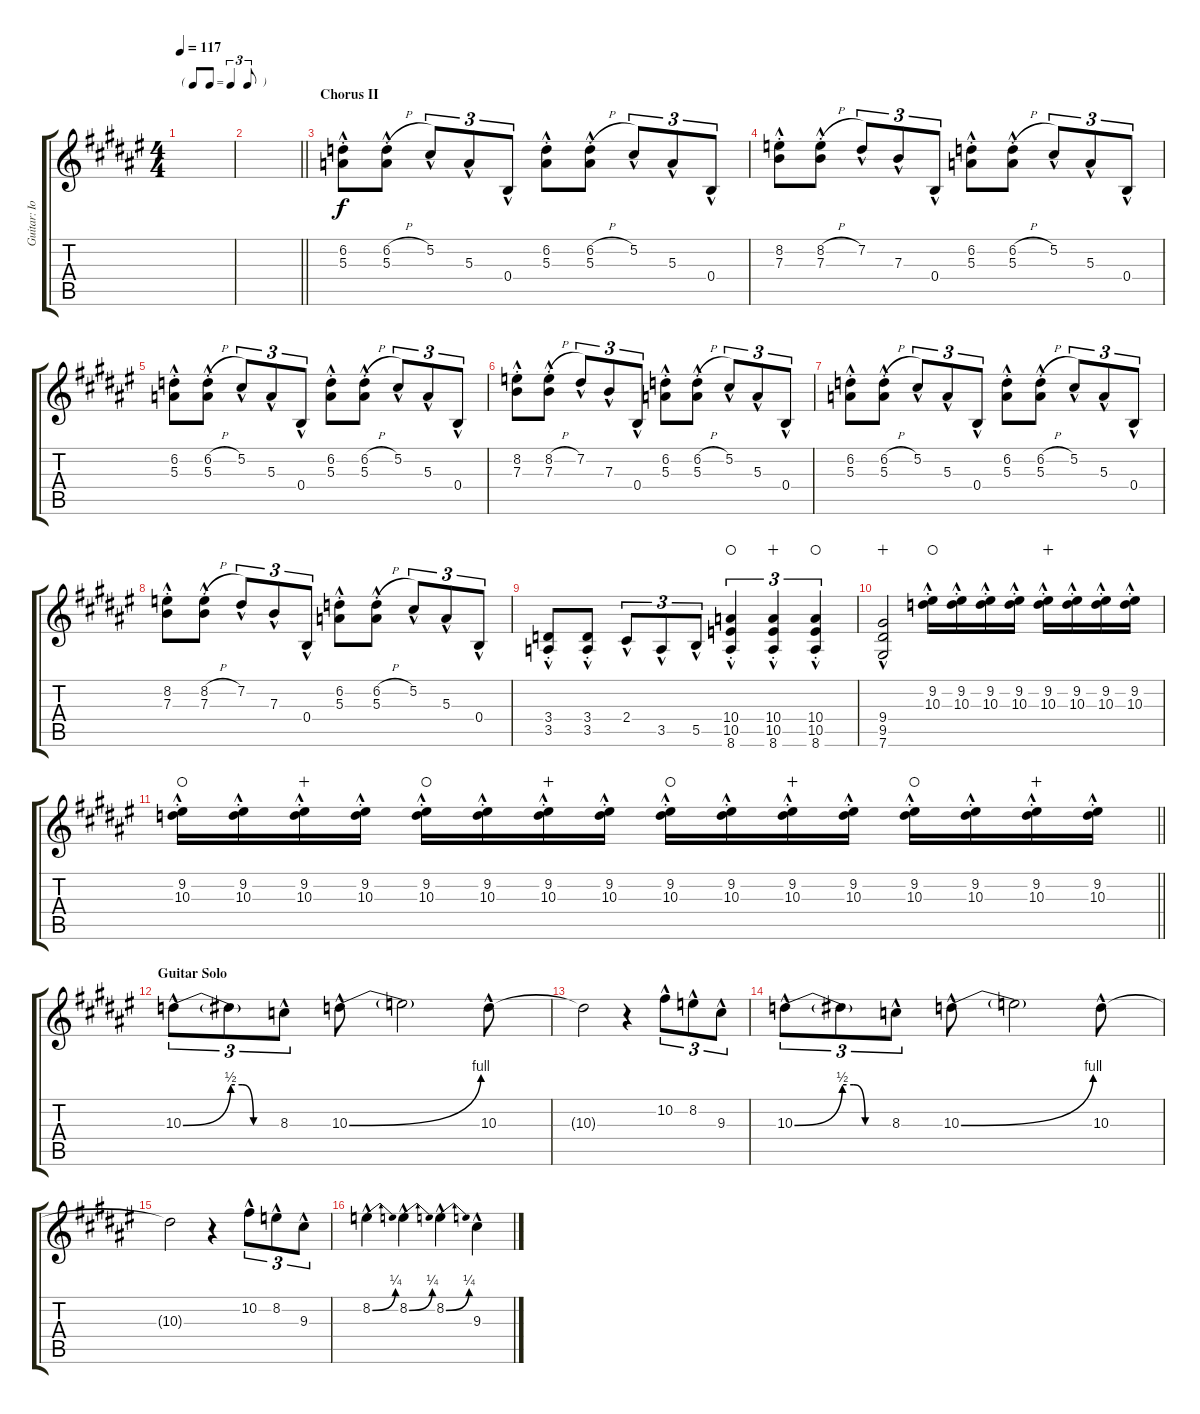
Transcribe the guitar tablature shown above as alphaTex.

\track ("Guitar: Iommi" "Guitar: Io") {instrument distortionguitar}
\staff {score tabs}
\tuning (Db4 Ab3 E3 B2 Gb2 Db2) {hide}
\ts (4 4)
\tf triplet8th
\tempo 117
\clef g2
\ks f#
|
\barLineRight lightlight
|
\section ("" "Chorus II")
(6.2{hac st} 5.3{hac st}).8 (6.2{h hac st} 5.3{hac st}).8 5.2{hac}.8{tu (3 2)} 5.3{hac}.8{tu (3 2)} 0.4{hac}.8{tu (3 2)} (6.2{hac st} 5.3{hac st}).8 (6.2{h hac st} 5.3{hac st}).8 5.2{hac}.8{tu (3 2)} 5.3{hac}.8{tu (3 2)} 0.4{hac}.8{tu (3 2)} |
(8.2{hac st} 7.3{hac st}).8 (8.2{h hac st} 7.3{hac st}).8 7.2{hac}.8{tu (3 2)} 7.3{hac}.8{tu (3 2)} 0.4{hac}.8{tu (3 2)} (6.2{hac st} 5.3{hac st}).8 (6.2{h hac st} 5.3{hac st}).8 5.2{hac}.8{tu (3 2)} 5.3{hac}.8{tu (3 2)} 0.4{hac}.8{tu (3 2)} |
(6.2{hac st} 5.3{hac st}).8 (6.2{h hac st} 5.3{hac st}).8 5.2{hac}.8{tu (3 2)} 5.3{hac}.8{tu (3 2)} 0.4{hac}.8{tu (3 2)} (6.2{hac st} 5.3{hac st}).8 (6.2{h hac st} 5.3{hac st}).8 5.2{hac}.8{tu (3 2)} 5.3{hac}.8{tu (3 2)} 0.4{hac}.8{tu (3 2)} |
(8.2{hac st} 7.3{hac st}).8 (8.2{h hac st} 7.3{hac st}).8 7.2{hac}.8{tu (3 2)} 7.3{hac}.8{tu (3 2)} 0.4{hac}.8{tu (3 2)} (6.2{hac st} 5.3{hac st}).8 (6.2{h hac st} 5.3{hac st}).8 5.2{hac}.8{tu (3 2)} 5.3{hac}.8{tu (3 2)} 0.4{hac}.8{tu (3 2)} |
(6.2{hac st} 5.3{hac st}).8 (6.2{h hac st} 5.3{hac st}).8 5.2{hac}.8{tu (3 2)} 5.3{hac}.8{tu (3 2)} 0.4{hac}.8{tu (3 2)} (6.2{hac st} 5.3{hac st}).8 (6.2{h hac st} 5.3{hac st}).8 5.2{hac}.8{tu (3 2)} 5.3{hac}.8{tu (3 2)} 0.4{hac}.8{tu (3 2)} |
(8.2{hac st} 7.3{hac st}).8 (8.2{h hac st} 7.3{hac st}).8 7.2{hac}.8{tu (3 2)} 7.3{hac}.8{tu (3 2)} 0.4{hac}.8{tu (3 2)} (6.2{hac st} 5.3{hac st}).8 (6.2{h hac st} 5.3{hac st}).8 5.2{hac}.8{tu (3 2)} 5.3{hac}.8{tu (3 2)} 0.4{hac}.8{tu (3 2)} |
(3.4{hac st} 3.5{hac st}).8 (3.4{hac st} 3.5{hac st}).8 2.4{hac}.8{tu (3 2)} 3.5{hac}.8{tu (3 2)} 5.5{hac}.8{tu (3 2)} (10.4{hac st} 10.5{hac st} 8.6{hac st}).4{tu (3 2) waho} (10.4{hac st} 10.5{hac st} 8.6{hac st}).4{tu (3 2) wahc} (10.4{hac st} 10.5{hac st} 8.6{hac st}).4{tu (3 2) waho} |
(9.4{hac} 9.5{hac} 7.6{hac}).2{wahc} (9.2{hac st} 10.3{hac st}).16{waho} (9.2{hac st} 10.3{hac st}).16 (9.2{hac st} 10.3{hac st}).16 (9.2{hac st} 10.3{hac st}).16 (9.2{hac st} 10.3{hac st}).16{wahc} (9.2{hac st} 10.3{hac st}).16 (9.2{hac st} 10.3{hac st}).16 (9.2{hac st} 10.3{hac st}).16 |
\barLineRight lightlight
(9.2{hac st} 10.3{hac st}).16{waho} (9.2{hac st} 10.3{hac st}).16 (9.2{hac st} 10.3{hac st}).16{wahc} (9.2{hac st} 10.3{hac st}).16 (9.2{hac st} 10.3{hac st}).16{waho} (9.2{hac st} 10.3{hac st}).16 (9.2{hac st} 10.3{hac st}).16{wahc} (9.2{hac st} 10.3{hac st}).16 (9.2{hac st} 10.3{hac st}).16{waho} (9.2{hac st} 10.3{hac st}).16 (9.2{hac st} 10.3{hac st}).16{wahc} (9.2{hac st} 10.3{hac st}).16 (9.2{hac st} 10.3{hac st}).16{waho} (9.2{hac st} 10.3{hac st}).16 (9.2{hac st} 10.3{hac st}).16{wahc} (9.2{hac st} 10.3{hac st}).16 |
\section ("" "Guitar Solo")
10.3{be (bend 0 0 60 2) hac}.8{tu (3 2) volume 16 instrument overdrivenguitar} 10.3{be (custom 0 2 15 2 30 0 60 0) t}.8{tu (3 2)} 8.3{hac}.8{tu (3 2)} 10.3{be (bend 0 0 60 4) hac}.8 10.3{t}.2 10.3{hac}.8 |
10.3{t}.2 r.4 10.2{hac}.8{tu (3 2)} 8.2{hac}.8{tu (3 2)} 9.3{hac}.8{tu (3 2)} |
10.3{be (bend 0 0 60 2) hac}.8{tu (3 2)} 10.3{be (custom 0 2 15 2 30 0 60 0) t}.8{tu (3 2)} 8.3{hac}.8{tu (3 2)} 10.3{be (bend 0 0 60 4) hac}.8 10.3{t}.2 10.3{hac}.8 |
10.3{t}.2 r.4 10.2{hac}.8{tu (3 2)} 8.2{hac}.8{tu (3 2)} 9.3{hac}.8{tu (3 2)} |
8.2{be (bend 0 0 60 1) hac}.4 8.2{be (bend 0 0 60 1) hac}.4 8.2{be (bend 0 0 60 1) hac}.4 9.3{hac}.4
